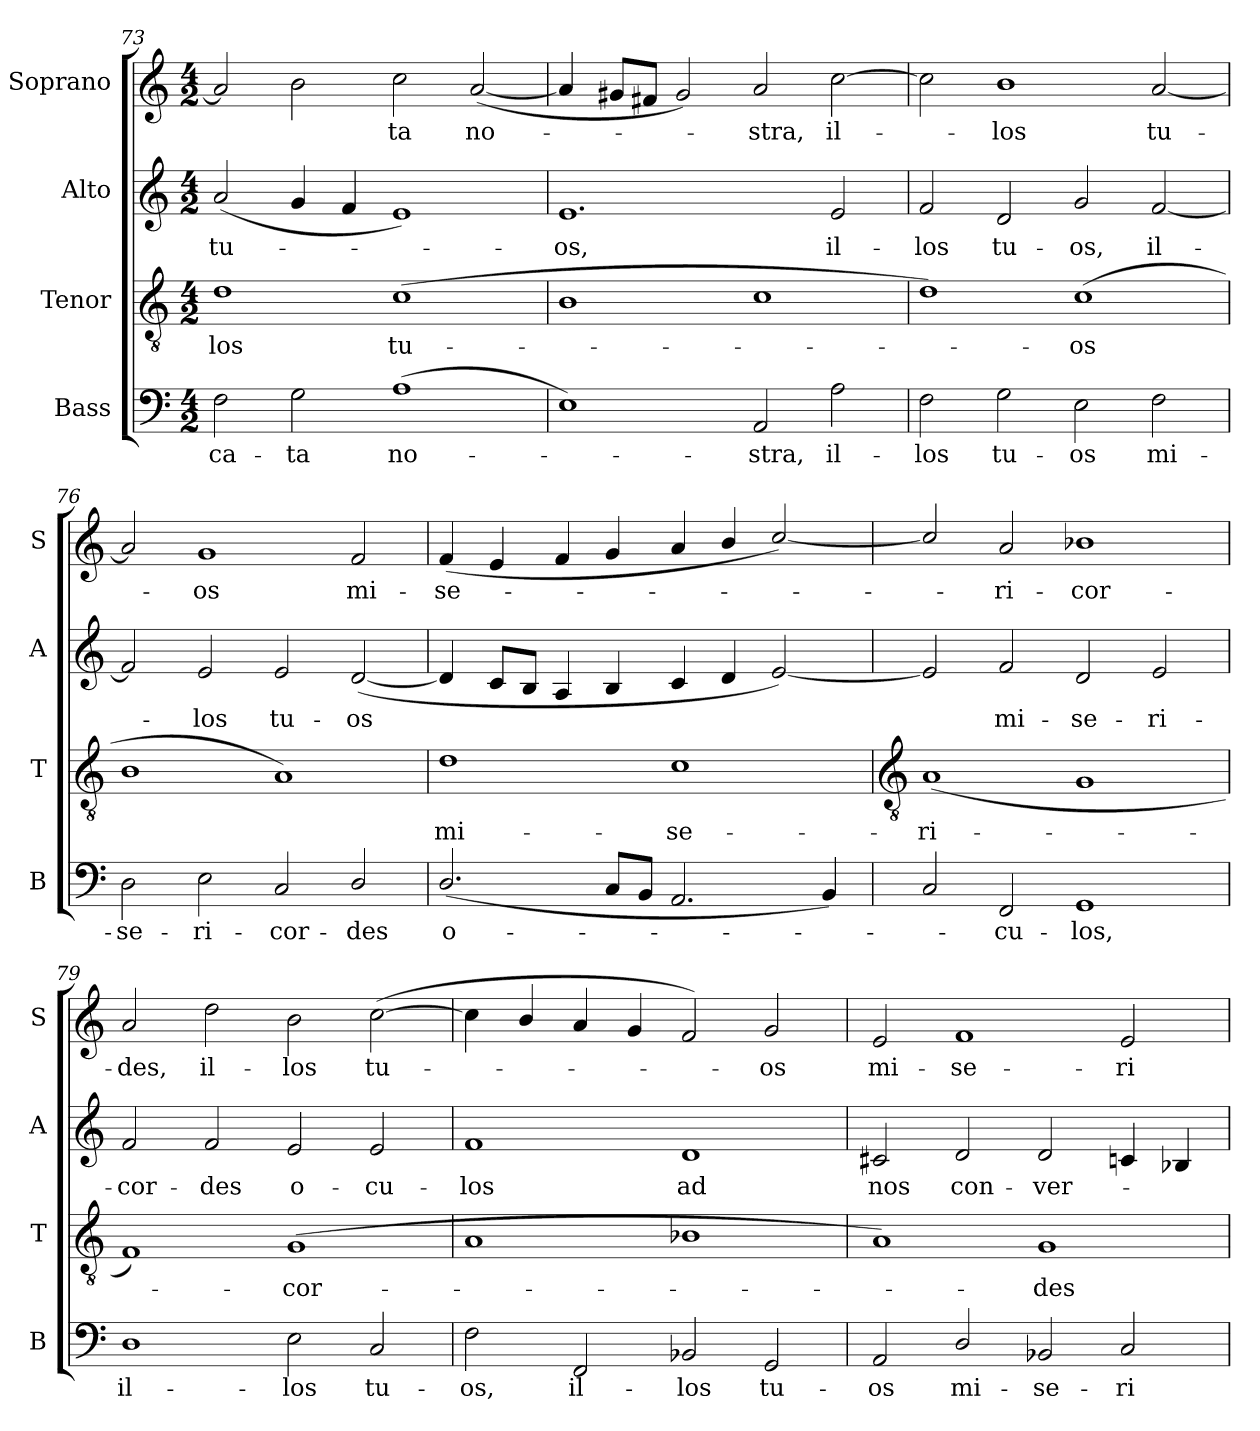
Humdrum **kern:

**kern	**text	**kern	**text	**kern	**text	**kern	**text
*part4	*part4	*part3	*part3	*part2	*part2	*part1	*part1
*staff4	*staff4	*staff3	*staff3	*staff2	*staff2	*staff1	*staff1
*I"Bass	*	*I"Tenor	*	*I"Alto	*	*I"Soprano	*
*I'B	*	*I'T	*	*I'A	*	*I'S	*
*clefF4	*	*clefGv2	*	*clefG2	*	*clefG2	*
*k[]	*	*k[]	*	*k[]	*	*k[]	*
*C:	*	*C:	*	*C:	*	*C:	*
*M4/2	*	*M4/2	*	*M4/2	*	*M4/2	*
=73	=73	=73	=73	=73	=73	=73	=73
!	!LO:LY:b	!	!LO:LY:b	!	!LO:LY:b	!	!
2F	-ca-	1d	-los	(<2a	tu-	2a]	.
!	!LO:LY:b	!	!	!	!	!	!
2G	-ta	.	.	4g	.	2b	.
.	.	.	.	4f	.	.	.
!	!LO:LY:b	!	!LO:LY:b	!	!	!	!LO:LY:b
(>1A	no-	(>1c	tu-	1e)	.	2cc	ta
!	!	!	!	!	!	!	!LO:LY:b
.	.	.	.	.	.	(<[2a	no-
=74	=74	=74	=74	=74	=74	=74	=74
!	!	!	!	!	!LO:LY:b	!	!
1E)	.	1B	.	1.e	os,	4a]	.
.	.	.	.	.	.	8g#XL	.
.	.	.	.	.	.	8f#J	.
.	.	.	.	.	.	2g#)	.
!	!LO:LY:b	!	!	!	!	!	!LO:LY:b
2AA	stra,	1c	.	.	.	2a	stra,
!	!LO:LY:b	!	!	!	!LO:LY:b	!	!LO:LY:b
2A	il-	.	.	2e	il-	[2cc	il-
=75	=75	=75	=75	=75	=75	=75	=75
!	!LO:LY:b	!	!	!	!LO:LY:b	!	!
2F	-los	1d)	.	2f	-los	2cc]	.
!	!LO:LY:b	!	!	!	!LO:LY:b	!	!LO:LY:b
2G	tu-	.	.	2d	tu-	1b	los
!	!LO:LY:b	!	!LO:LY:b	!	!LO:LY:b	!	!
2E	-os	(<1c	os	2g	-os,	.	.
!	!LO:LY:b	!	!	!	!LO:LY:b	!	!LO:LY:b
2F	mi-	.	.	[2f	il-	[2a	tu-
=76	=76	=76	=76	=76	=76	=76	=76
!	!LO:LY:b	!	!	!	!	!	!
2D	-se-	1B	.	2f]	.	2a]	.
!	!LO:LY:b	!	!	!	!LO:LY:b	!	!LO:LY:b
2E	-ri-	.	.	2e	los	1g	os
!	!LO:LY:b	!	!	!	!LO:LY:b	!	!
2C	-cor-	1A)	.	2e	tu-	.	.
!	!LO:LY:b	!	!	!	!LO:LY:b	!	!LO:LY:b
2D/	-des	.	.	(<[2d	-os	2f	mi-
=77	=77	=77	=77	=77	=77	=77	=77
!	!LO:LY:b	!	!LO:LY:b	!	!	!	!LO:LY:b
(<2.D/	o-	1d	mi-	4d]	.	(<4f	-se-
.	.	.	.	8cL	.	4e	.
.	.	.	.	8BJ	.	.	.
.	.	.	.	4A	.	4f	.
8CL	.	.	.	4B	.	4g	.
8BBJ	.	.	.	.	.	.	.
!	!	!	!LO:LY:b	!	!	!	!
2.AA	.	1c	-se-	4c	.	4a	.
.	.	.	.	4d	.	4b/	.
.	.	.	.	[2e)	.	[2cc/)	.
4BB)	.	.	.	.	.	.	.
!!LO:LB:g=z
=78	=78	=78	=78	=78	=78	=78	=78
*	*	*clefGv2	*	*	*	*	*
!	!	!	!LO:LY:b	!	!	!	!
2C	.	(<1A	-ri-	2e]	.	2cc/]	.
!	!LO:LY:b	!	!	!	!LO:LY:b	!	!LO:LY:b
2FF	cu-	.	.	2f	mi-	2a	ri-
!	!LO:LY:b	!	!	!	!LO:LY:b	!	!LO:LY:b
1GG	-los,	1G	.	2d	-se-	1b-X	-cor-
!	!	!	!	!	!LO:LY:b	!	!
.	.	.	.	2e	-ri-	.	.
=79	=79	=79	=79	=79	=79	=79	=79
!	!LO:LY:b	!	!	!	!LO:LY:b	!	!LO:LY:b
1D	il-	1F)	.	2f	-cor-	2a	-des,
!	!	!	!	!	!LO:LY:b	!	!LO:LY:b
.	.	.	.	2f	-des	2dd	il-
!	!LO:LY:b	!	!LO:LY:b	!	!LO:LY:b	!	!LO:LY:b
2E	-los	(<1G	cor-	2e	o-	2b	-los
!	!LO:LY:b	!	!	!	!LO:LY:b	!	!LO:LY:b
2C	tu-	.	.	2e	-cu-	(<[2cc	tu-
=80	=80	=80	=80	=80	=80	=80	=80
!	!LO:LY:b	!	!	!	!LO:LY:b	!	!
2F	-os,	1A	.	1f	-los	4cc]	.
.	.	.	.	.	.	4b/	.
!	!LO:LY:b	!	!	!	!	!	!
2FF	il-	.	.	.	.	4a	.
.	.	.	.	.	.	4g	.
!	!LO:LY:b	!	!	!	!LO:LY:b	!	!
2BB-X	-los	1B-X	.	1d	ad	2f)	.
!	!LO:LY:b	!	!	!	!	!	!LO:LY:b
2GG	tu-	.	.	.	.	2g	os
=81	=81	=81	=81	=81	=81	=81	=81
!	!LO:LY:b	!	!	!	!LO:LY:b	!	!LO:LY:b
2AA	-os	1A)	.	2c#X	nos	2e	mi-
!	!LO:LY:b	!	!	!	!LO:LY:b	!	!LO:LY:b
2D/	mi-	.	.	2d	con-	1f	-se-
!	!LO:LY:b	!	!LO:LY:b	!	!LO:LY:b	!	!
2BB-X	-se-	1G	des	2d	-ver-	.	.
!	!LO:LY:b	!	!	!	!	!	!LO:LY:b
2C	-ri-	.	.	4c	.	2e	-ri-
.	.	.	.	4B-X	.	.	.
=	=	=	=	=	=	=	=
*-	*-	*-	*-	*-	*-	*-	*-
